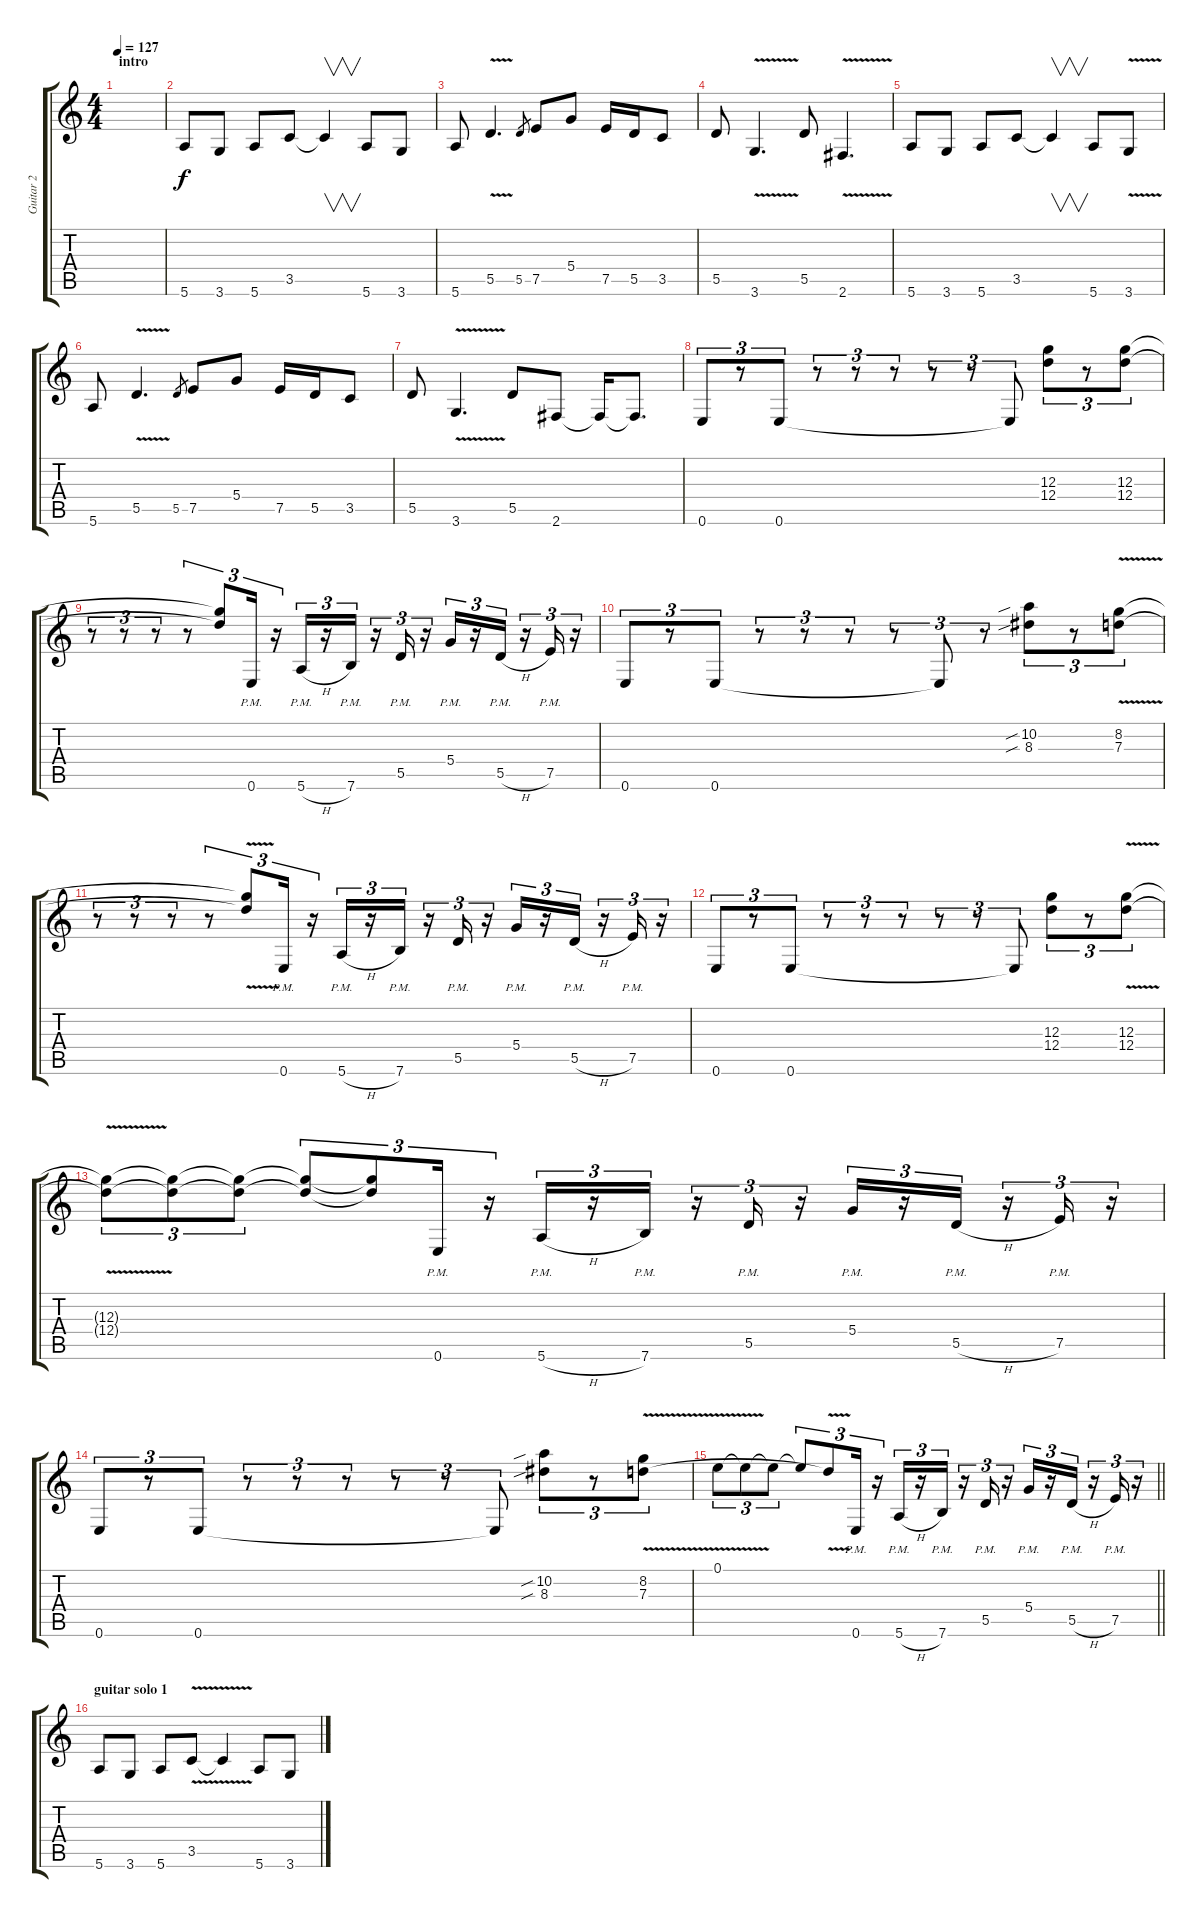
\track ("Guitar 2" "Guitar 2") {instrument distortionguitar}
\staff {score tabs}
\tuning (E4 B3 G3 D3 A2 E2) {hide}
\ts (4 4)
\section ("" "intro")
\tempo 127
\clef g2
\ks c
|
5.6.8 3.6.8 5.6.8 3.5.8 3.5{t}.4{v} 5.6.8 3.6.8 |
5.6.8 5.5{v}.4{d} 5.5.8{gr} 7.5.8 5.4.8 7.5.16 5.5.16 3.5.8 |
5.5.8 3.6{v}.4{d} 5.5.8 2.6{v}.4{d} |
5.6.8 3.6.8 5.6.8 3.5.8 3.5{t}.4{v} 5.6.8 3.6{v}.8 |
5.6.8 5.5{v}.4{d} 5.5.8{gr} 7.5.8 5.4.8 7.5.16 5.5.16 3.5.8 |
5.5.8 3.6{v}.4{d} 5.5.8 2.6.8 2.6{t}.16 2.6{t}.8{d} |
0.6.8{tu (3 2) txt " "} r.8{tu (3 2)} 0.6.8{tu (3 2)} r.8{tu (3 2)} r.8{tu (3 2)} r.8{tu (3 2)} r.8{tu (3 2)} r.8{tu (3 2)} 0.6{t}.8{tu (3 2)} (12.3 12.4).8{tu (3 2)} r.8{tu (3 2)} (12.3 12.4).8{tu (3 2)} |
r.8{tu (3 2)} r.8{tu (3 2)} r.8{tu (3 2)} r.8{tu (3 2)} (12.3{t} 12.4{t}).8{tu (3 2)} 0.6{pm}.16{tu (3 2)} r.16{tu (3 2)} 5.6{h pm}.16{tu (3 2)} r.16{tu (3 2)} 7.6{pm}.16{tu (3 2)} r.16{tu (3 2)} 5.5{pm}.16{tu (3 2)} r.16{tu (3 2)} 5.4{pm}.16{tu (3 2)} r.16{tu (3 2)} 5.5{h pm}.16{tu (3 2)} r.16{tu (3 2)} 7.5{pm}.16{tu (3 2)} r.16{tu (3 2)} |
0.6.8{tu (3 2) txt " "} r.8{tu (3 2)} 0.6.8{tu (3 2)} r.8{tu (3 2)} r.8{tu (3 2)} r.8{tu (3 2)} r.8{tu (3 2)} 0.6{t}.8{tu (3 2)} r.8{tu (3 2)} (10.2{sib} 8.3{sib}).8{tu (3 2)} r.8{tu (3 2)} (8.2{v} 7.3{v}).8{tu (3 2)} |
r.8{tu (3 2)} r.8{tu (3 2)} r.8{tu (3 2)} r.8{tu (3 2)} (8.2{t} 7.3{t}).8{tu (3 2)} 0.6{pm}.16{tu (3 2)} r.16{tu (3 2)} 5.6{h pm}.16{tu (3 2)} r.16{tu (3 2)} 7.6{pm}.16{tu (3 2)} r.16{tu (3 2)} 5.5{pm}.16{tu (3 2)} r.16{tu (3 2)} 5.4{pm}.16{tu (3 2)} r.16{tu (3 2)} 5.5{h pm}.16{tu (3 2)} r.16{tu (3 2)} 7.5{pm}.16{tu (3 2)} r.16{tu (3 2)} |
0.6.8{tu (3 2) txt " "} r.8{tu (3 2)} 0.6.8{tu (3 2)} r.8{tu (3 2)} r.8{tu (3 2)} r.8{tu (3 2)} r.8{tu (3 2)} r.8{tu (3 2)} 0.6{t}.8{tu (3 2)} (12.3 12.4).8{tu (3 2)} r.8{tu (3 2)} (12.3{v} 12.4{v}).8{tu (3 2)} |
(12.3{t} 12.4{t}).8{tu (3 2)} (12.3{t} 12.4{t}).8{tu (3 2)} (12.3{t} 12.4{t}).8{tu (3 2)} (12.3{t} 12.4{t}).8{tu (3 2)} (12.3{t} 12.4{t}).8{tu (3 2)} 0.6{pm}.16{tu (3 2)} r.16{tu (3 2)} 5.6{h pm}.16{tu (3 2)} r.16{tu (3 2)} 7.6{pm}.16{tu (3 2)} r.16{tu (3 2)} 5.5{pm}.16{tu (3 2)} r.16{tu (3 2)} 5.4{pm}.16{tu (3 2)} r.16{tu (3 2)} 5.5{h pm}.16{tu (3 2)} r.16{tu (3 2)} 7.5{pm}.16{tu (3 2)} r.16{tu (3 2)} |
0.6.8{tu (3 2) txt " "} r.8{tu (3 2)} 0.6.8{tu (3 2)} r.8{tu (3 2)} r.8{tu (3 2)} r.8{tu (3 2)} r.8{tu (3 2)} r.8{tu (3 2)} 0.6{t}.8{tu (3 2)} (10.2{sib} 8.3{sib}).8{tu (3 2)} r.8{tu (3 2)} (8.2{v} 7.3{v}).8{tu (3 2)} |
\barLineRight lightlight
0.1{v}.8{tu (3 2)} 0.1{t}.8{tu (3 2)} 0.1{t}.8{tu (3 2)} 0.1{t}.8{tu (3 2)} 7.3{t}.8{tu (3 2)} 0.6{pm}.16{tu (3 2)} r.16{tu (3 2)} 5.6{h pm}.16{tu (3 2)} r.16{tu (3 2)} 7.6{pm}.16{tu (3 2)} r.16{tu (3 2)} 5.5{pm}.16{tu (3 2)} r.16{tu (3 2)} 5.4{pm}.16{tu (3 2)} r.16{tu (3 2)} 5.5{h pm}.16{tu (3 2)} r.16{tu (3 2)} 7.5{pm}.16{tu (3 2)} r.16{tu (3 2)} |
\section ("" "guitar solo 1")
5.6.8{txt " "} 3.6.8 5.6.8 3.5{v}.8 3.5{t}.4 5.6.8 3.6.8
